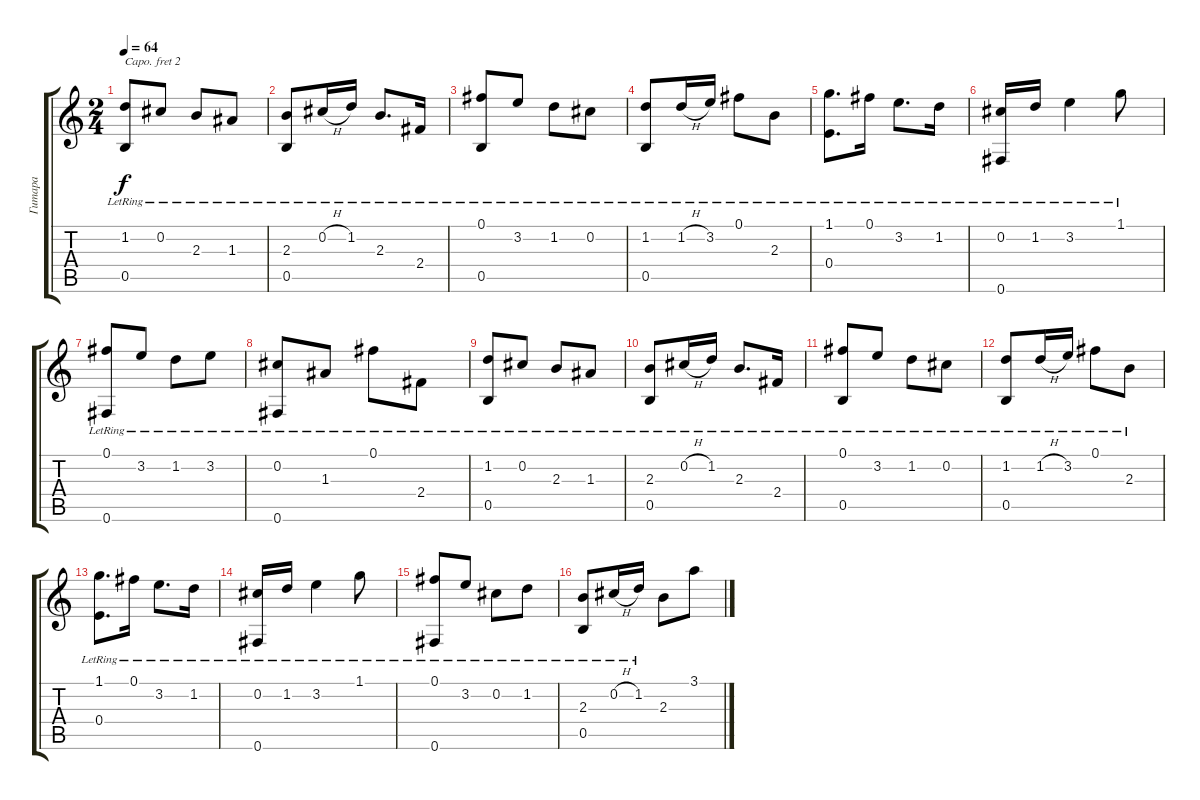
\track ("Гитара" "Гитара") {instrument acousticguitarsteel}
\staff {score tabs}
\capo 2
\tuning (E4 B3 G3 D3 A2 E2) {hide}
\ts (2 4)
\tempo 64
\clef g2
\ks c
(1.2{lr} 0.5{lr}).8{dy f} 0.2{lr}.8 2.3{lr}.8 1.3{lr}.8 |
(2.3{lr} 0.5{lr}).8 0.2{h lr}.16 1.2{lr}.16 2.3{lr}.8{d} 2.4{lr}.16 |
(0.1{lr} 0.5{lr}).8 3.2{lr}.8 1.2{lr}.8 0.2{lr}.8 |
(1.2{lr} 0.5{lr}).8 1.2{h lr}.16 3.2{lr}.16 0.1{lr}.8 2.3{lr}.8 |
(1.1{lr} 0.4{lr}).8{d} 0.1{lr}.16 3.2{lr}.8{d} 1.2{lr}.16 |
(0.2{lr} 0.6{lr}).16 1.2{lr}.16 3.2{lr}.4 1.1{lr}.8 |
(0.1{lr} 0.6{lr}).8 3.2{lr}.8 1.2{lr}.8 3.2{lr}.8 |
(0.2{lr} 0.6{lr}).8 1.3{lr}.8 0.1{lr}.8 2.4{lr}.8 |
(1.2{lr} 0.5{lr}).8 0.2{lr}.8 2.3{lr}.8 1.3{lr}.8 |
(2.3{lr} 0.5{lr}).8 0.2{h lr}.16 1.2{lr}.16 2.3{lr}.8{d} 2.4{lr}.16 |
(0.1{lr} 0.5{lr}).8 3.2{lr}.8 1.2{lr}.8 0.2{lr}.8 |
(1.2{lr} 0.5{lr}).8 1.2{h lr}.16 3.2{lr}.16 0.1{lr}.8 2.3{lr}.8 |
(1.1{lr} 0.4{lr}).8{d} 0.1{lr}.16 3.2{lr}.8{d} 1.2{lr}.16 |
(0.2{lr} 0.6{lr}).16 1.2{lr}.16 3.2{lr}.4 1.1{lr}.8 |
(0.1{lr} 0.6{lr}).8 3.2{lr}.8 0.2{lr}.8 1.2{lr}.8 |
(2.3{lr} 0.5{lr}).8 0.2{h lr}.16 1.2{lr}.16 2.3.8 3.1.8
